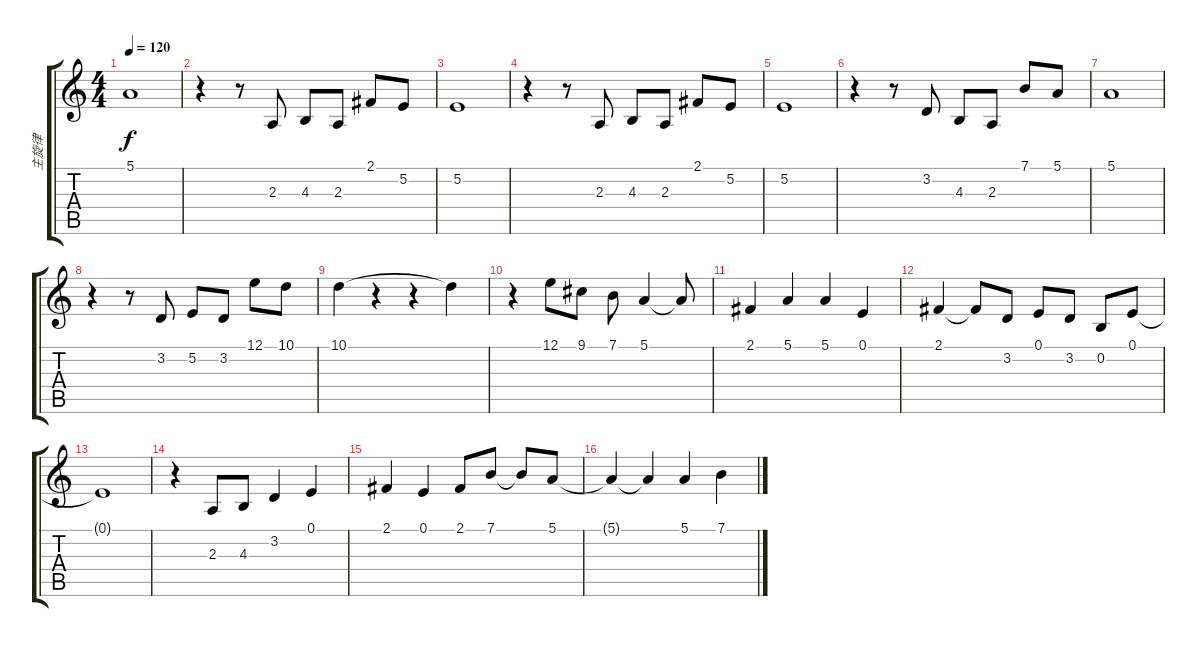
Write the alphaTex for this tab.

\track ("主旋律" "主旋律") {instrument voiceoohs}
\staff {score tabs}
\tuning (E4 B3 G3 D3 A2 E2) {hide}
\ts (4 4)
\tempo 120
\clef g2
\ks c
5.1.1{dy f} |
r.4 r.8 2.3.8 4.3.8 2.3.8 2.1.8 5.2.8 |
5.2.1 |
r.4 r.8 2.3.8 4.3.8 2.3.8 2.1.8 5.2.8 |
5.2.1 |
r.4 r.8 3.2.8 4.3.8 2.3.8 7.1.8 5.1.8 |
5.1.1 |
r.4 r.8 3.2.8 5.2.8 3.2.8 12.1.8 10.1.8 |
10.1.4 r.4 r.4 10.1{t}.4 |
r.4 12.1.8 9.1.8 7.1.8 5.1.4 5.1{t}.8 |
2.1.4 5.1.4 5.1.4 0.1.4 |
2.1.4 2.1{t}.8 3.2.8 0.1.8 3.2.8 0.2.8 0.1.8 |
0.1{t}.1 |
r.4 2.3.8 4.3.8 3.2.4 0.1.4 |
2.1.4 0.1.4 2.1.8 7.1.8 7.1{t}.8 5.1.8 |
5.1{t}.4 5.1{t}.4 5.1.4 7.1.4
